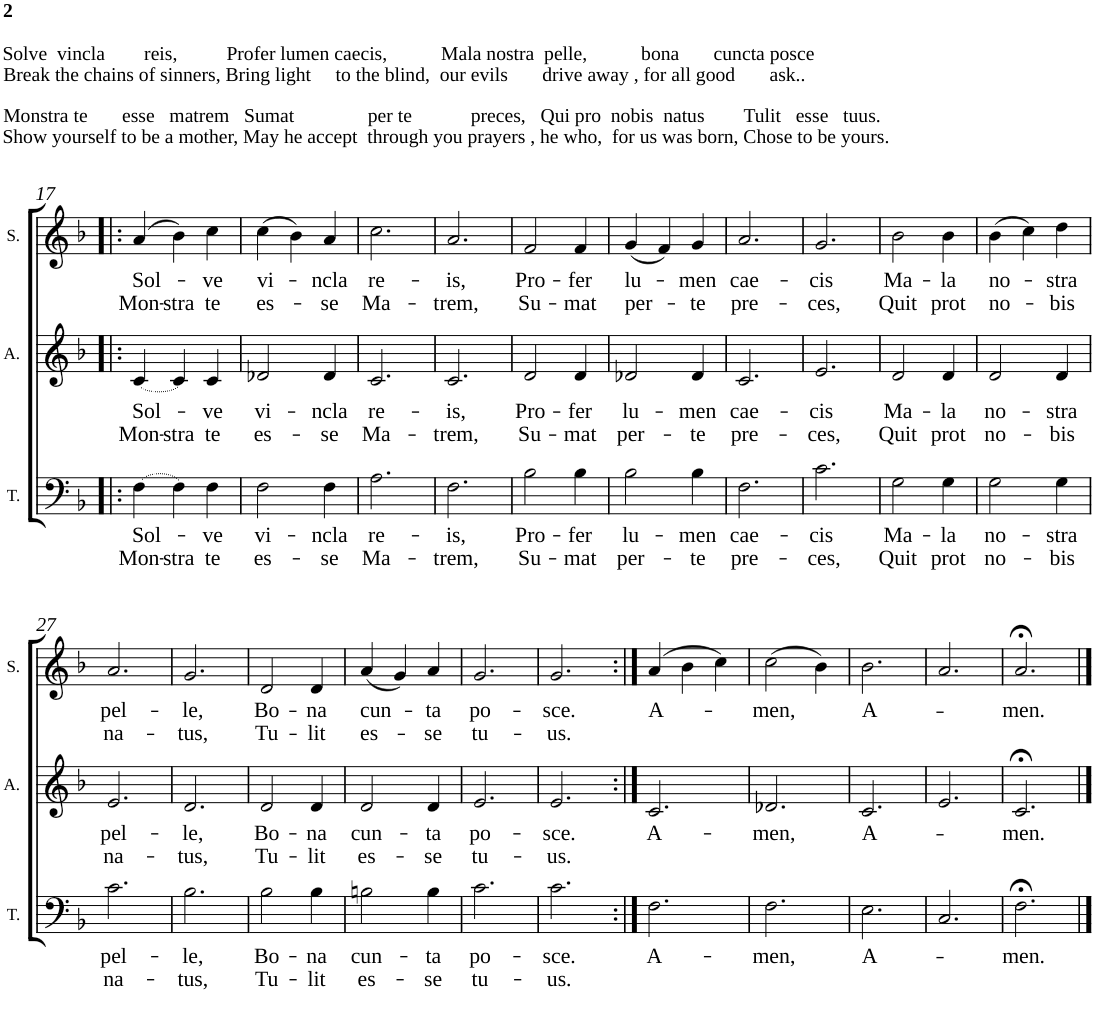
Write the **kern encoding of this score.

**kern	**text	**text	**kern	**text	**text	**kern	**text	**text
*part3	*part3	*part3	*part2	*part2	*part2	*part1	*part1	*part1
*staff3	*staff3	*staff3	*staff2	*staff2	*staff2	*staff1	*staff1	*staff1
*I"Tenor	*	*	*I"Alto	*	*	*I"Soprano	*	*
*I'T.	*	*	*I'A.	*	*	*I'S.	*	*
!!LO:PB:g=z
*clefF4	*	*	*clefG2	*	*	*clefG2	*	*
*k[b-]	*	*	*k[b-]	*	*	*k[b-]	*	*
*F:	*	*	*F:	*	*	*F:	*	*
*M3/4	*	*	*M3/4	*	*	*M3/4	*	*
=17!|:	=17!|:	=17!|:	=17!|:	=17!|:	=17!|:	=17!|:	=17!|:	=17!|:
!	!	!	!	!	!	!LO:TX:a:t=Solve  vincla        reis,          Profer lumen caecis,           Mala nostra  pelle,           bona       cuncta posce	!	!
!	!	!	!	!	!	!LO:TX:a:t=Break the chains of sinners, Bring light     to the blind,  our evils       drive away , for all good       ask..	!	!
!	!	!	!	!	!	!LO:TX:a:t=Monstra te       esse   matrem   Sumat               per te            preces,   Qui pro  nobis  natus        Tulit   esse   tuus.	!	!
!	!	!	!	!	!	!LO:TX:a:t=Show yourself to be a mother, May he accept  through you prayers , he who,  for us was born, Chose to be yours.	!	!
!LO:T:dot	!LO:LY:b	!LO:LY:b	!LO:T:dot	!LO:LY:b	!LO:LY:b	!	!LO:LY:b	!LO:LY:b
[4F\	Sol-	Mon-	[4c/	Sol-	Mon-	(>4a/	Sol-	Mon-
!	!	!LO:LY:b	!	!	!LO:LY:b	!	!	!LO:LY:b
4F\]	.	-stra	4c/]	.	-stra	4b-\)	.	-stra
!	!LO:LY:b	!LO:LY:b	!	!LO:LY:b	!LO:LY:b	!	!LO:LY:b	!LO:LY:b
4F\	ve	te	4c/	ve	te	4cc\	ve	te
=18	=18	=18	=18	=18	=18	=18	=18	=18
!	!LO:LY:b	!LO:LY:b	!	!LO:LY:b	!LO:LY:b	!	!LO:LY:b	!LO:LY:b
2F\	vi-	es-	2d-X/	vi-	es-	(>4cc\	vi-	es-
.	.	.	.	.	.	4b-\)	.	.
!	!LO:LY:b	!LO:LY:b	!	!LO:LY:b	!LO:LY:b	!	!LO:LY:b	!LO:LY:b
4F\	-ncla	-se	4d-/	-ncla	-se	4a/	-ncla	-se
=19	=19	=19	=19	=19	=19	=19	=19	=19
!	!LO:LY:b	!LO:LY:b	!	!LO:LY:b	!LO:LY:b	!	!LO:LY:b	!LO:LY:b
2.A\	re-	Ma-	2.c/	re-	Ma-	2.cc\	re-	Ma-
=20	=20	=20	=20	=20	=20	=20	=20	=20
!	!LO:LY:b	!LO:LY:b	!	!LO:LY:b	!LO:LY:b	!	!LO:LY:b	!LO:LY:b
2.F\	-is,	-trem,	2.c/	-is,	-trem,	2.a/	-is,	-trem,
=21	=21	=21	=21	=21	=21	=21	=21	=21
!	!LO:LY:b	!LO:LY:b	!	!LO:LY:b	!LO:LY:b	!	!LO:LY:b	!LO:LY:b
2B-\	Pro-	Su-	2d/	Pro-	Su-	2f/	Pro-	Su-
!	!LO:LY:b	!LO:LY:b	!	!LO:LY:b	!LO:LY:b	!	!LO:LY:b	!LO:LY:b
4B-\	-fer	-mat	4d/	-fer	-mat	4f/	-fer	-mat
=22	=22	=22	=22	=22	=22	=22	=22	=22
!	!LO:LY:b	!LO:LY:b	!	!LO:LY:b	!LO:LY:b	!	!LO:LY:b	!LO:LY:b
2B-\	lu-	per-	2d-X/	lu-	per-	(<4g/	lu-	per-
.	.	.	.	.	.	4f/)	.	.
!	!LO:LY:b	!LO:LY:b	!	!LO:LY:b	!LO:LY:b	!	!LO:LY:b	!LO:LY:b
4B-\	-men	-te	4d-/	-men	-te	4g/	-men	-te
=23	=23	=23	=23	=23	=23	=23	=23	=23
!	!LO:LY:b	!LO:LY:b	!	!LO:LY:b	!LO:LY:b	!	!LO:LY:b	!LO:LY:b
2.F\	cae-	pre-	2.c/	cae-	pre-	2.a/	cae-	pre-
=24	=24	=24	=24	=24	=24	=24	=24	=24
!	!LO:LY:b	!LO:LY:b	!	!LO:LY:b	!LO:LY:b	!	!LO:LY:b	!LO:LY:b
2.c\	-cis	-ces,	2.e/	-cis	-ces,	2.g/	-cis	-ces,
=25	=25	=25	=25	=25	=25	=25	=25	=25
!	!LO:LY:b	!LO:LY:b	!	!LO:LY:b	!LO:LY:b	!	!LO:LY:b	!LO:LY:b
2G\	Ma-	Quit	2d/	Ma-	Quit	2b-\	Ma-	Quit
!	!LO:LY:b	!LO:LY:b	!	!LO:LY:b	!LO:LY:b	!	!LO:LY:b	!LO:LY:b
4G\	-la	prot	4d/	-la	prot	4b-\	-la	prot
=26	=26	=26	=26	=26	=26	=26	=26	=26
!	!LO:LY:b	!LO:LY:b	!	!LO:LY:b	!LO:LY:b	!	!LO:LY:b	!LO:LY:b
2G\	no-	no-	2d/	no-	no-	(>4b-\	no-	no-
.	.	.	.	.	.	4cc\)	.	.
!	!LO:LY:b	!LO:LY:b	!	!LO:LY:b	!LO:LY:b	!	!LO:LY:b	!LO:LY:b
4G\	-stra	-bis	4d/	-stra	-bis	4dd\	-stra	-bis
!!LO:LB:g=z
=27	=27	=27	=27	=27	=27	=27	=27	=27
!	!LO:LY:b	!LO:LY:b	!	!LO:LY:b	!LO:LY:b	!	!LO:LY:b	!LO:LY:b
2.c\	pel-	na-	2.e/	pel-	na-	2.a/	pel-	na-
=28	=28	=28	=28	=28	=28	=28	=28	=28
!	!LO:LY:b	!LO:LY:b	!	!LO:LY:b	!LO:LY:b	!	!LO:LY:b	!LO:LY:b
2.B-\	-le,	-tus,	2.d/	-le,	-tus,	2.g/	-le,	-tus,
=29	=29	=29	=29	=29	=29	=29	=29	=29
!	!LO:LY:b	!LO:LY:b	!	!LO:LY:b	!LO:LY:b	!	!LO:LY:b	!LO:LY:b
2B-\	Bo-	Tu-	2d/	Bo-	Tu-	2d/	Bo-	Tu-
!	!LO:LY:b	!LO:LY:b	!	!LO:LY:b	!LO:LY:b	!	!LO:LY:b	!LO:LY:b
4B-\	-na	-lit	4d/	-na	-lit	4d/	-na	-lit
=30	=30	=30	=30	=30	=30	=30	=30	=30
!	!LO:LY:b	!LO:LY:b	!	!LO:LY:b	!LO:LY:b	!	!LO:LY:b	!LO:LY:b
2Bn\	cun-	es-	2d/	cun-	es-	(<4a/	cun-	es-
.	.	.	.	.	.	4g/)	.	.
!	!LO:LY:b	!LO:LY:b	!	!LO:LY:b	!LO:LY:b	!	!LO:LY:b	!LO:LY:b
4B\	-ta	-se	4d/	-ta	-se	4a/	-ta	-se
=31	=31	=31	=31	=31	=31	=31	=31	=31
!	!LO:LY:b	!LO:LY:b	!	!LO:LY:b	!LO:LY:b	!	!LO:LY:b	!LO:LY:b
2.c\	po-	tu-	2.e/	po-	tu-	2.g/	po-	tu-
=32	=32	=32	=32	=32	=32	=32	=32	=32
!	!LO:LY:b	!LO:LY:b	!	!LO:LY:b	!LO:LY:b	!	!LO:LY:b	!LO:LY:b
2.c\	-sce.	-us.	2.e/	-sce.	-us.	2.g/	-sce.	-us.
=33:|!	=33:|!	=33:|!	=33:|!	=33:|!	=33:|!	=33:|!	=33:|!	=33:|!
!	!LO:LY:b	!	!	!LO:LY:b	!	!	!LO:LY:b	!
2.F\	A-	.	2.c/	A-	.	(>4a/	A-	.
.	.	.	.	.	.	4b-\	.	.
.	.	.	.	.	.	4cc\)	.	.
=34	=34	=34	=34	=34	=34	=34	=34	=34
!	!LO:LY:b	!	!	!LO:LY:b	!	!	!LO:LY:b	!
2.F\	-men,	.	2.d-X/	-men,	.	(>2cc\	-men,	.
.	.	.	.	.	.	4b-\)	.	.
=35	=35	=35	=35	=35	=35	=35	=35	=35
!	!LO:LY:b	!	!	!LO:LY:b	!	!	!LO:LY:b	!
2.E\	A-	.	2.c/	A-	.	2.b-\	A-	.
=36	=36	=36	=36	=36	=36	=36	=36	=36
2.C/	.	.	2.e/	.	.	2.a/	.	.
=37	=37	=37	=37	=37	=37	=37	=37	=37
!	!LO:LY:b	!	!	!LO:LY:b	!	!	!LO:LY:b	!
2.F;<\	-men.	.	2.c;</	-men.	.	2.a;</	-men.	.
==	==	==	==	==	==	==	==	==
*-	*-	*-	*-	*-	*-	*-	*-	*-
